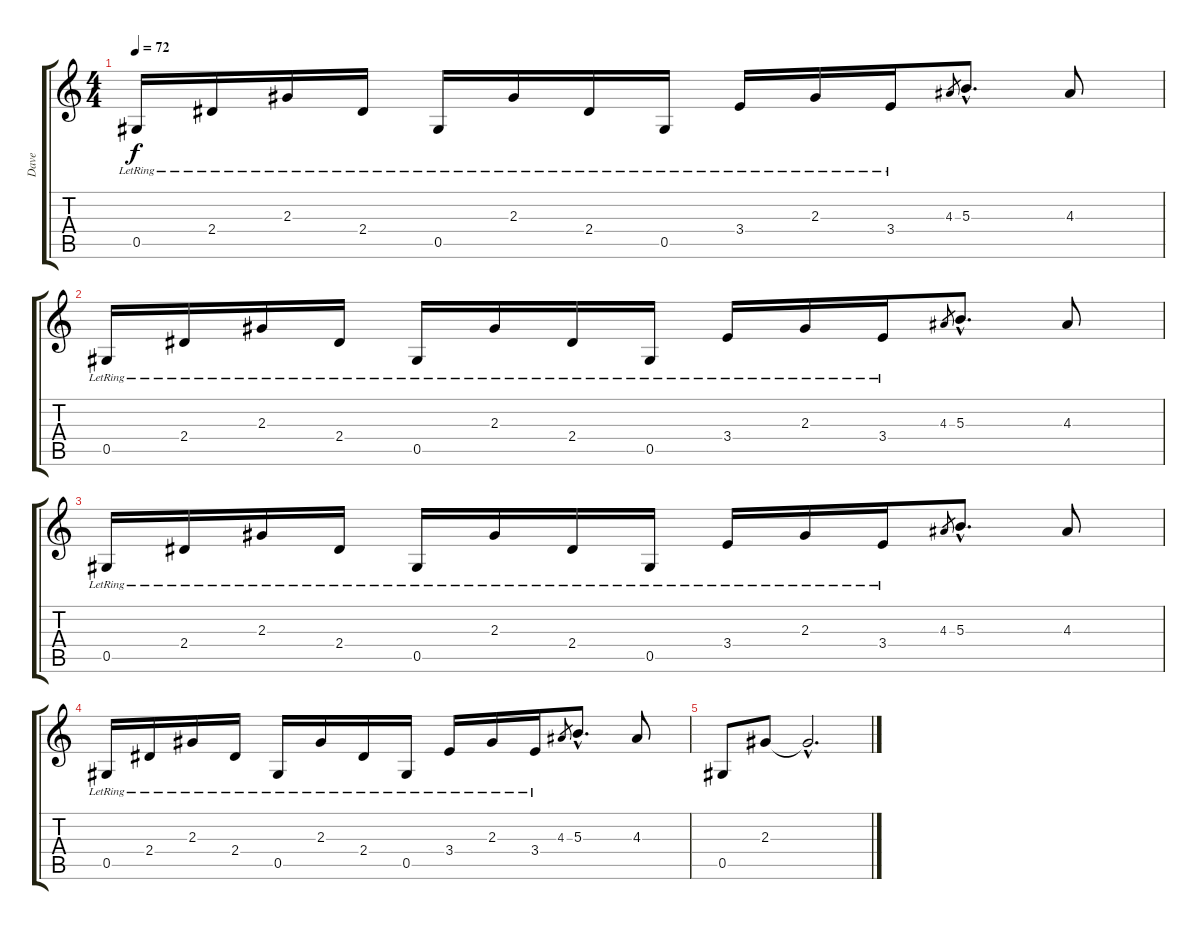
\track ("Dave" "Dave") {instrument acousticguitarnylon}
\staff {score tabs}
\tuning (Eb4 Bb3 Gb3 Db3 Ab2 Eb2) {hide}
\ts (4 4)
\tempo 72
\clef g2
\ks c
0.5{lr}.16{dy f} 2.4{lr}.16 2.3{lr}.16 2.4{lr}.16 0.5{lr}.16 2.3{lr}.16 2.4{lr}.16 0.5{lr}.16 3.4{lr}.16 2.3{lr}.16 3.4{lr}.16 4.3.8{gr} 5.3{hac}.8{d} 4.3.8 |
0.5{lr}.16 2.4{lr}.16 2.3{lr}.16 2.4{lr}.16 0.5{lr}.16 2.3{lr}.16 2.4{lr}.16 0.5{lr}.16 3.4{lr}.16 2.3{lr}.16 3.4{lr}.16 4.3.8{gr} 5.3{hac}.8{d} 4.3.8 |
0.5{lr}.16 2.4{lr}.16 2.3{lr}.16 2.4{lr}.16 0.5{lr}.16 2.3{lr}.16 2.4{lr}.16 0.5{lr}.16 3.4{lr}.16 2.3{lr}.16 3.4{lr}.16 4.3.8{gr} 5.3{hac}.8{d} 4.3.8 |
0.5{lr}.16 2.4{lr}.16 2.3{lr}.16 2.4{lr}.16 0.5{lr}.16 2.3{lr}.16 2.4{lr}.16 0.5{lr}.16 3.4{lr}.16 2.3{lr}.16 3.4{lr}.16 4.3.8{gr} 5.3{hac}.8{d} 4.3.8 |
0.5.8 2.3.8 2.3{hac t}.2{d}
